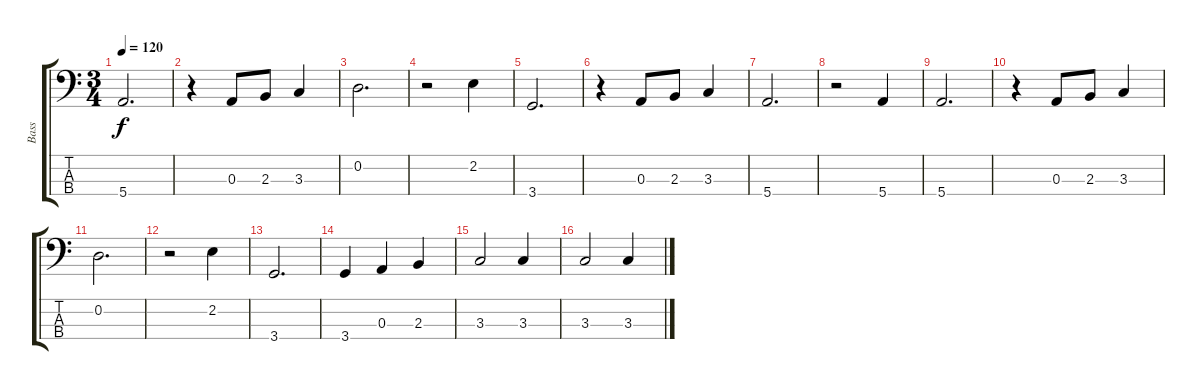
\track ("Bass" "Bass") {instrument electricbassfinger}
\staff {score tabs}
\tuning (G2 D2 A1 E1) {hide}
\ts (3 4)
\tempo 120
\clef f4
\ks c
5.4.2{d dy f} |
r.4 0.3.8 2.3.8 3.3.4 |
0.2.2{d} |
r.2 2.2.4 |
3.4.2{d} |
r.4 0.3.8 2.3.8 3.3.4 |
5.4.2{d} |
r.2 5.4.4 |
5.4.2{d} |
r.4 0.3.8 2.3.8 3.3.4 |
0.2.2{d} |
r.2 2.2.4 |
3.4.2{d} |
3.4.4 0.3.4 2.3.4 |
3.3.2 3.3.4 |
3.3.2 3.3.4
